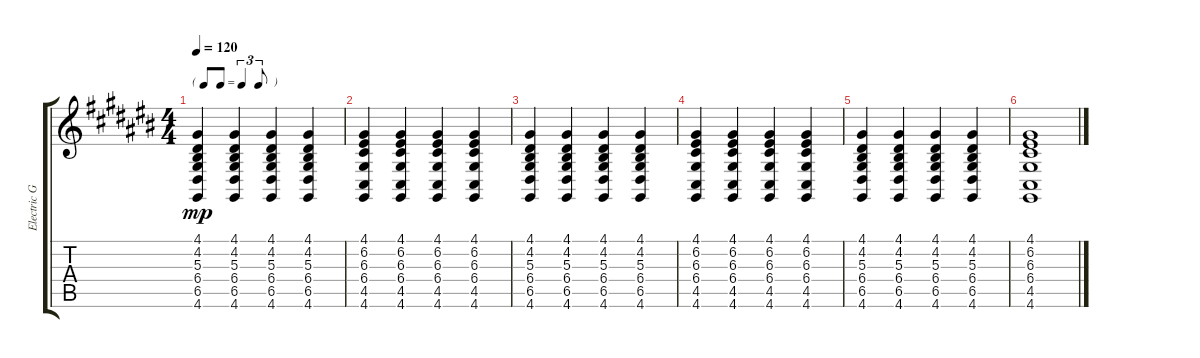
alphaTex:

\track ("Electric Guitar" "Electric G") {mute instrument trombone}
\staff {score tabs}
\tuning (E4 B3 G3 D3 A2 E2) {hide}
\ts (4 4)
\tf triplet8th
\tempo 120
\clef g2
\ks c#
(4.1 4.2 5.3 6.4 6.5 4.6).4{dy mp} (4.1 4.2 5.3 6.4 6.5 4.6).4 (4.1 4.2 5.3 6.4 6.5 4.6).4 (4.1 4.2 5.3 6.4 6.5 4.6).4 |
(4.1 6.2 6.3 6.4 4.5 4.6).4 (4.1 6.2 6.3 6.4 4.5 4.6).4 (4.1 6.2 6.3 6.4 4.5 4.6).4 (4.1 6.2 6.3 6.4 4.5 4.6).4 |
(4.1 4.2 5.3 6.4 6.5 4.6).4 (4.1 4.2 5.3 6.4 6.5 4.6).4 (4.1 4.2 5.3 6.4 6.5 4.6).4 (4.1 4.2 5.3 6.4 6.5 4.6).4 |
(4.1 6.2 6.3 6.4 4.5 4.6).4 (4.1 6.2 6.3 6.4 4.5 4.6).4 (4.1 6.2 6.3 6.4 4.5 4.6).4 (4.1 6.2 6.3 6.4 4.5 4.6).4 |
(4.1 4.2 5.3 6.4 6.5 4.6).4 (4.1 4.2 5.3 6.4 6.5 4.6).4 (4.1 4.2 5.3 6.4 6.5 4.6).4 (4.1 4.2 5.3 6.4 6.5 4.6).4 |
(4.1 6.2 6.3 6.4 4.5 4.6).1
